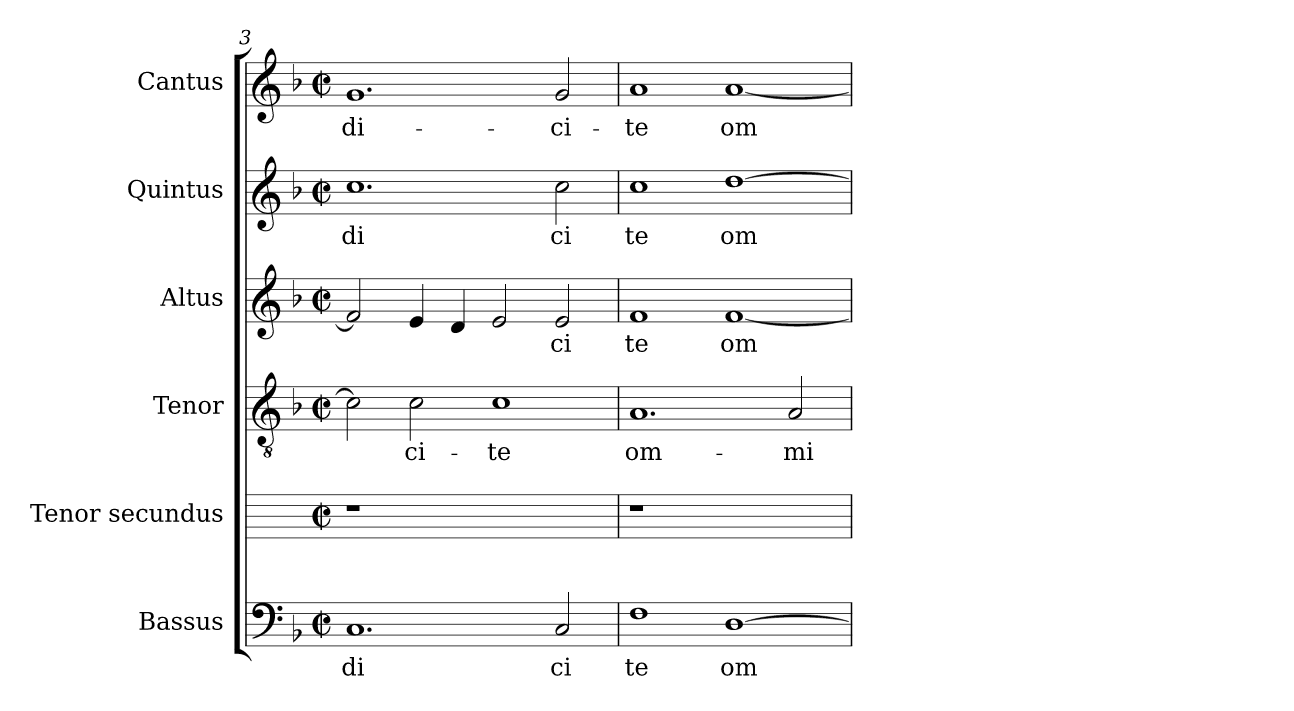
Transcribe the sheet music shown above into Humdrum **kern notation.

**kern	**text	**kern	**kern	**text	**kern	**text	**kern	**text	**kern	**text
*part6	*part6	*part5	*part4	*part4	*part3	*part3	*part2	*part2	*part1	*part1
*staff6	*staff6	*staff5	*staff4	*staff4	*staff3	*staff3	*staff2	*staff2	*staff1	*staff1
*I"Bassus	*	*I"Tenor  secundus	*I"Tenor	*	*I"Altus	*	*I"Quintus	*	*I"Cantus	*
*I'B	*	*	*I'T	*	*I'A	*	*I'Q	*	*I'C	*
*clefF4	*	*	*clefGv2	*	*clefG2	*	*clefG2	*	*clefG2	*
*k[b-]	*	*k[]	*k[b-]	*	*k[b-]	*	*k[b-]	*	*k[b-]	*
*F:	*	*C:	*F:	*	*F:	*	*F:	*	*F:	*
*M2/2	*	*M2/2	*M2/2	*	*M2/2	*	*M2/2	*	*M2/2	*
*met(c|)	*	*met(c|)	*met(c|)	*	*met(c|)	*	*met(c|)	*	*met(c|)	*
=3	=3	=3	=3	=3	=3	=3	=3	=3	=3	=3
!	!LO:LY:b:cj	!	!	!LO:LY:b:cj	!	!LO:LY:b:cj	!	!LO:LY:b:cj	!	!LO:LY:b:cj
1.C	di	1r	2c\]	--	2f/]	.	1.cc	di	1.g	-di-
!	!	!	!	!LO:LY:b:cj	!	!LO:LY:b:cj	!	!	!	!
.	.	.	2c\	-ci-	4e/	.	.	.	.	.
!	!	!	!	!	!	!LO:LY:b:cj	!	!	!	!
.	.	.	.	.	4d/	.	.	.	.	.
!	!	!	!	!LO:LY:b:cj	!	!LO:LY:b:cj	!	!	!	!
.	.	1ryy	1c	-te	2e/	.	.	.	.	.
!	!LO:LY:b:cj	!	!	!	!	!LO:LY:b:cj	!	!LO:LY:b:cj	!	!LO:LY:b:cj
2C/	ci	.	.	.	2e/	ci	2cc\	ci	2g/	-ci-
=4	=4	=4	=4	=4	=4	=4	=4	=4	=4	=4
!	!LO:LY:b:cj	!	!	!LO:LY:b:cj	!	!LO:LY:b:cj	!	!LO:LY:b:cj	!	!LO:LY:b:cj
1F	te	1r	1.A	om-	1f	te	1cc	te	1a	-te
!	!LO:LY:b:cj	!	!	!	!	!LO:LY:b:cj	!	!LO:LY:b:cj	!	!LO:LY:b:cj
[>1D	om	1ryy	.	.	[<1f	om	[>1dd	om	[<1a	om-
!	!	!	!	!LO:LY:b:cj	!	!	!	!	!	!
.	.	.	2A/	-mi-	.	.	.	.	.	.
=	=	=	=	=	=	=	=	=	=	=
*-	*-	*-	*-	*-	*-	*-	*-	*-	*-	*-
